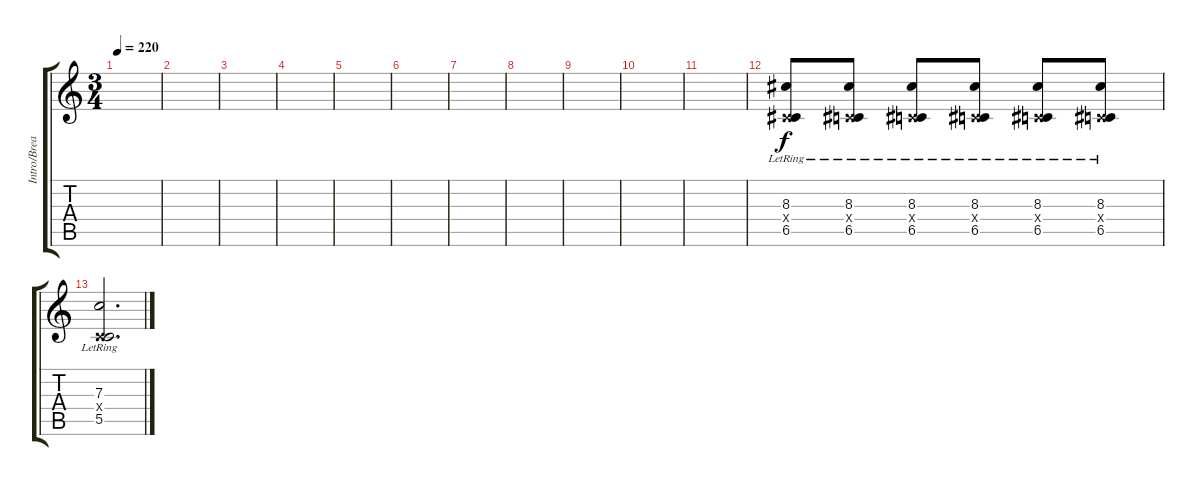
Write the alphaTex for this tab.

\track ("Intro/Breaks" "Intro/Brea") {instrument overdrivenguitar}
\staff {score tabs}
\tuning (D4 A3 F3 C3 G2 C2) {hide}
\ts (3 4)
\tempo 220
\clef g2
\ks c
|
|
|
|
|
|
|
|
|
|
|
(8.3{lr} 0.4{x} 6.5{lr}).8 (8.3{lr} 0.4{x} 6.5{lr}).8 (8.3{lr} 0.4{x} 6.5{lr}).8 (8.3{lr} 0.4{x} 6.5{lr}).8 (8.3{lr} 0.4{x} 6.5{lr}).8 (8.3{lr} 0.4{x} 6.5{lr}).8 |
(7.3{lr} 0.4{x} 5.5{lr}).2{d}
